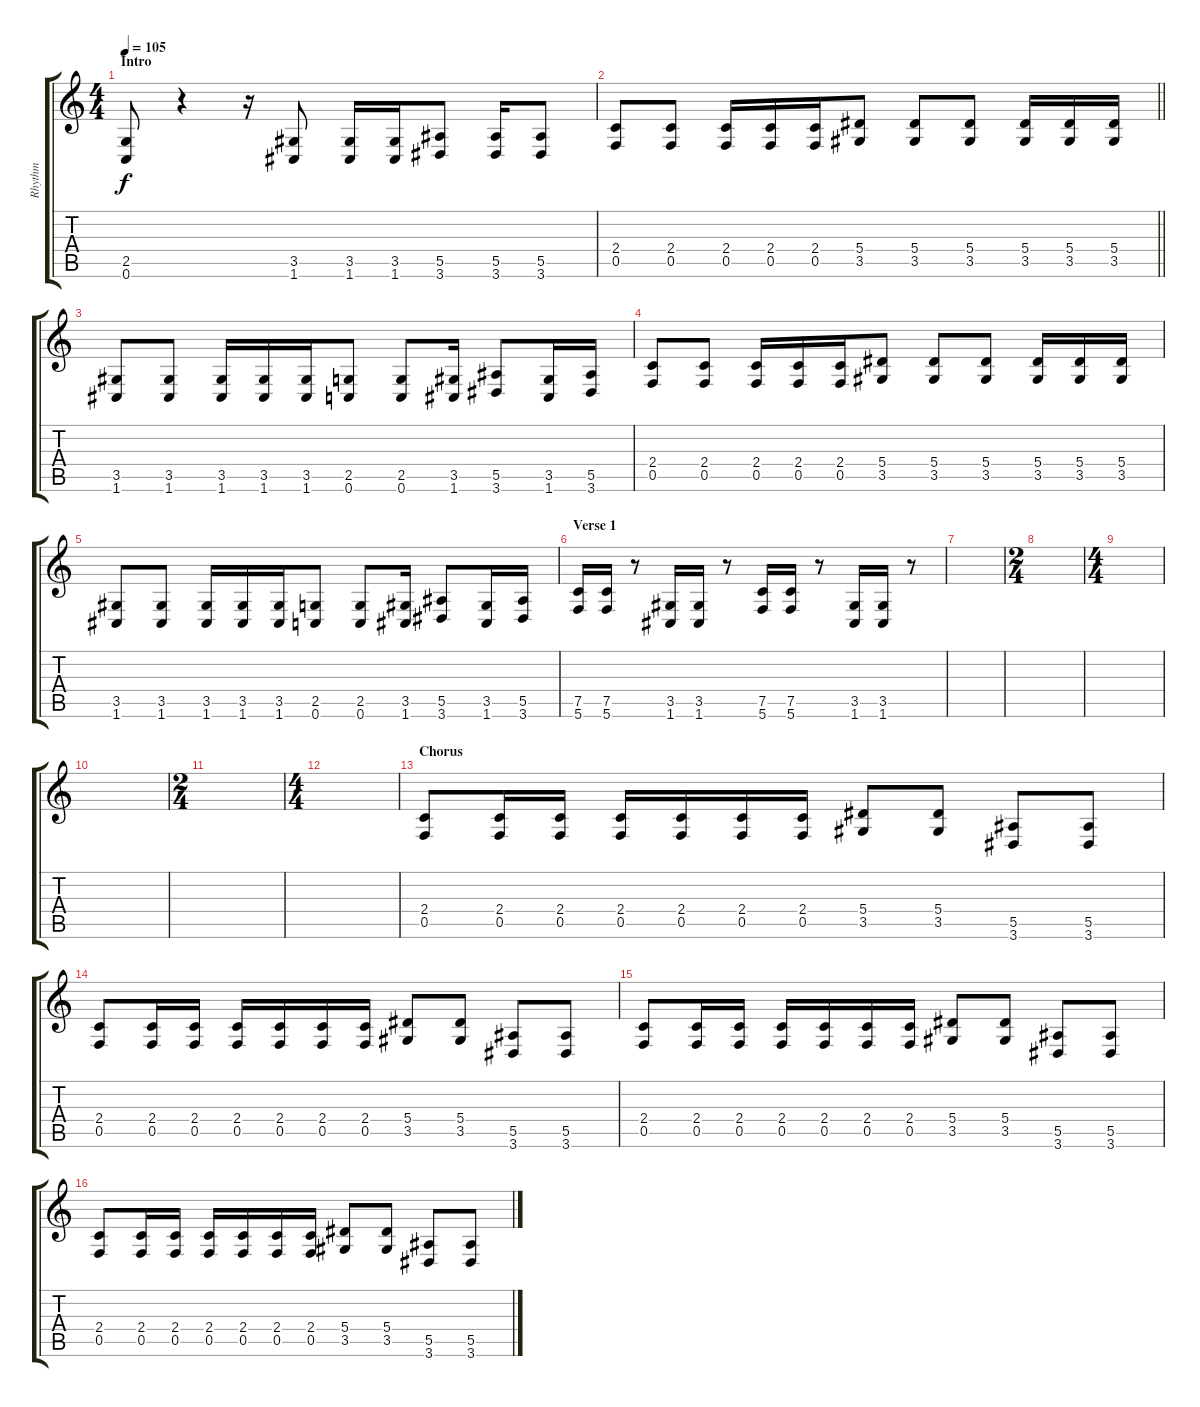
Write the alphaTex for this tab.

\track ("Rhythm" "Rhythm") {instrument distortionguitar}
\staff {score tabs}
\tuning (C4 G3 Eb3 Bb2 F2 C2) {hide}
\ts (4 4)
\section ("" "Intro")
\tempo 105
\clef g2
\ks c
(2.5 0.6).8{dy f instrument distortionguitar} r.4 r.16 (3.5 1.6).8 (3.5 1.6).16 (3.5 1.6).16 (5.5 3.6).8 (5.5 3.6).16 (5.5 3.6).8 |
\barLineRight lightlight
(2.4 0.5).8 (2.4 0.5).8 (2.4 0.5).16 (2.4 0.5).16 (2.4 0.5).16 (5.4 3.5).8 (5.4 3.5).8 (5.4 3.5).8 (5.4 3.5).16 (5.4 3.5).16 (5.4 3.5).16 |
(3.5 1.6).8 (3.5 1.6).8 (3.5 1.6).16 (3.5 1.6).16 (3.5 1.6).16 (2.5 0.6).8 (2.5 0.6).8 (3.5 1.6).16 (5.5 3.6).8 (3.5 1.6).16 (5.5 3.6).16 |
(2.4 0.5).8 (2.4 0.5).8 (2.4 0.5).16 (2.4 0.5).16 (2.4 0.5).16 (5.4 3.5).8 (5.4 3.5).8 (5.4 3.5).8 (5.4 3.5).16 (5.4 3.5).16 (5.4 3.5).16 |
(3.5 1.6).8 (3.5 1.6).8 (3.5 1.6).16 (3.5 1.6).16 (3.5 1.6).16 (2.5 0.6).8 (2.5 0.6).8 (3.5 1.6).16 (5.5 3.6).8 (3.5 1.6).16 (5.5 3.6).16 |
\section ("" "Verse 1")
(7.5 5.6).16 (7.5 5.6).16 r.8 (3.5 1.6).16 (3.5 1.6).16 r.8 (7.5 5.6).16 (7.5 5.6).16 r.8 (3.5 1.6).16 (3.5 1.6).16 r.8 |
|
\ts (2 4)
|
\ts (4 4)
|
|
\ts (2 4)
|
\ts (4 4)
|
\section ("" "Chorus ")
(2.4 0.5).8 (2.4 0.5).16 (2.4 0.5).16 (2.4 0.5).16 (2.4 0.5).16 (2.4 0.5).16 (2.4 0.5).16 (5.4 3.5).8 (5.4 3.5).8 (5.5 3.6).8 (5.5 3.6).8 |
(2.4 0.5).8 (2.4 0.5).16 (2.4 0.5).16 (2.4 0.5).16 (2.4 0.5).16 (2.4 0.5).16 (2.4 0.5).16 (5.4 3.5).8 (5.4 3.5).8 (5.5 3.6).8 (5.5 3.6).8 |
(2.4 0.5).8 (2.4 0.5).16 (2.4 0.5).16 (2.4 0.5).16 (2.4 0.5).16 (2.4 0.5).16 (2.4 0.5).16 (5.4 3.5).8 (5.4 3.5).8 (5.5 3.6).8 (5.5 3.6).8 |
(2.4 0.5).8 (2.4 0.5).16 (2.4 0.5).16 (2.4 0.5).16 (2.4 0.5).16 (2.4 0.5).16 (2.4 0.5).16 (5.4 3.5).8 (5.4 3.5).8 (5.5 3.6).8 (5.5 3.6).8
